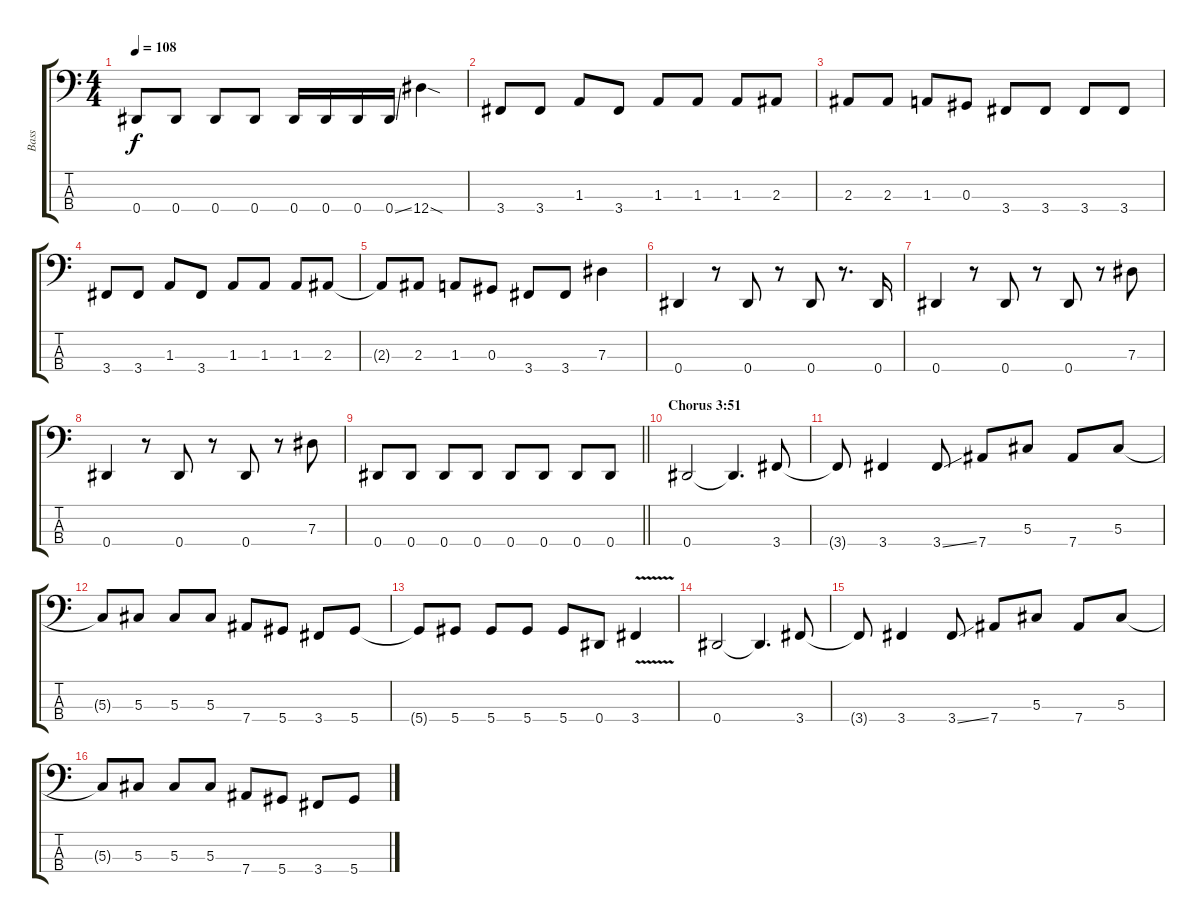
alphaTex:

\track ("Bass" "Bass") {instrument electricbassfinger}
\staff {score tabs}
\tuning (Gb2 Db2 Ab1 Eb1) {hide}
\ts (4 4)
\tempo 108
\clef f4
\ks c
0.4.8{dy f} 0.4.8 0.4.8 0.4.8 0.4.16 0.4.16 0.4.16 0.4{ss}.16 12.4{sod}.4 |
3.4.8 3.4.8 1.3.8 3.4.8 1.3.8 1.3.8 1.3.8 2.3.8 |
2.3.8 2.3.8 1.3.8 0.3.8 3.4.8 3.4.8 3.4.8 3.4.8 |
3.4.8 3.4.8 1.3.8 3.4.8 1.3.8 1.3.8 1.3.8 2.3.8 |
2.3{t}.8 2.3.8 1.3.8 0.3.8 3.4.8 3.4.8 7.3.4 |
0.4.4 r.8 0.4.8 r.8 0.4.8 r.8{d} 0.4.16 |
0.4.4 r.8 0.4.8 r.8 0.4.8 r.8 7.3.8 |
0.4.4 r.8 0.4.8 r.8 0.4.8 r.8 7.3.8 |
\barLineRight lightlight
0.4.8 0.4.8 0.4.8 0.4.8 0.4.8 0.4.8 0.4.8 0.4.8 |
\section ("" "Chorus 3:51")
0.4.2 0.4{t}.4{d} 3.4.8 |
3.4{t}.8 3.4.4 3.4{ss}.8 7.4.8 5.3.8 7.4.8 5.3.8 |
5.3{t}.8 5.3.8 5.3.8 5.3.8 7.4.8 5.4.8 3.4.8 5.4.8 |
5.4{t}.8 5.4.8 5.4.8 5.4.8 5.4.8 0.4.8 3.4{v}.4 |
0.4.2 0.4{t}.4{d} 3.4.8 |
3.4{t}.8 3.4.4 3.4{ss}.8 7.4.8 5.3.8 7.4.8 5.3.8 |
5.3{t}.8 5.3.8 5.3.8 5.3.8 7.4.8 5.4.8 3.4.8 5.4.8
